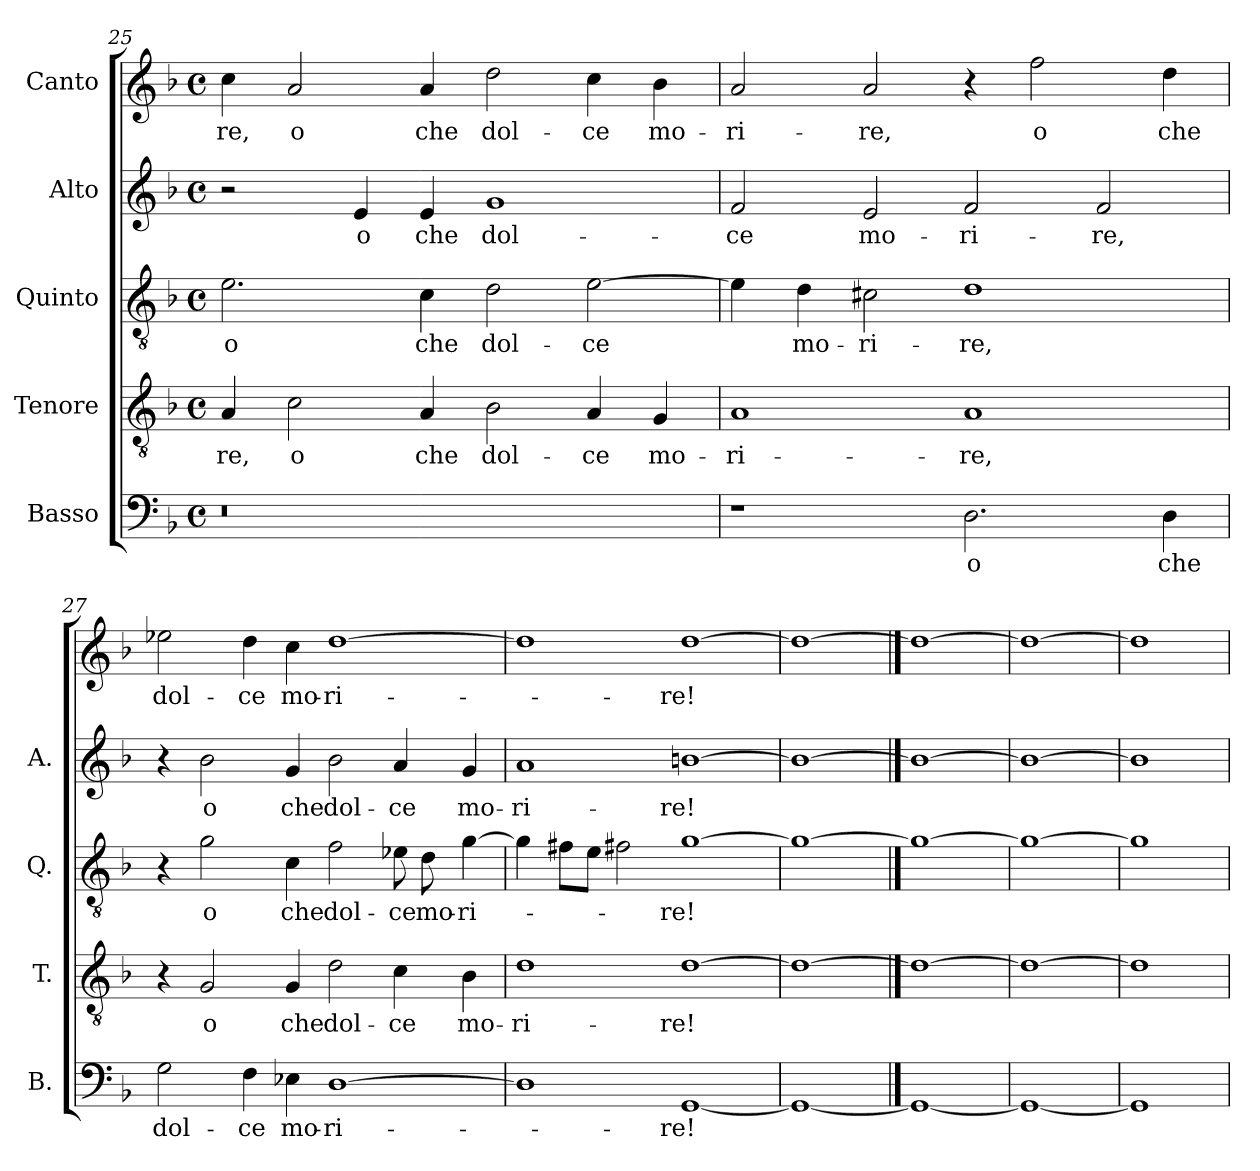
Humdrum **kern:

**kern	**text	**kern	**text	**kern	**text	**kern	**text	**kern	**text
*part5	*part5	*part4	*part4	*part3	*part3	*part2	*part2	*part1	*part1
*staff5	*staff5	*staff4	*staff4	*staff3	*staff3	*staff2	*staff2	*staff1	*staff1
*I"Basso	*	*I"Tenore	*	*I"Quinto	*	*I"Alto	*	*I"Canto	*
*I'B.	*	*I'T.	*	*I'Q.	*	*I'A.	*	*	*
*clefF4	*	*clefGv2	*	*clefGv2	*	*clefG2	*	*clefG2	*
*k[b-]	*	*k[b-]	*	*k[b-]	*	*k[b-]	*	*k[b-]	*
*F:	*	*F:	*	*F:	*	*F:	*	*F:	*
*M4/4	*	*M4/4	*	*M4/4	*	*M4/4	*	*M4/4	*
*met(c)	*	*met(c)	*	*met(c)	*	*met(c)	*	*met(c)	*
=25	=25	=25	=25	=25	=25	=25	=25	=25	=25
!LO:N:vis=0	!	!	!	!	!	!	!	!	!
1r	.	4A/	-re,	2.e\	o	2r	.	4cc\	-re,
.	.	2c\	o	.	.	.	.	2a/	o
.	.	.	.	.	.	4e/	o	.	.
.	.	4A/	che	4c\	che	4e/	che	4a/	che
1ryy	.	2B-\	dol-	2d\	dol-	1g/	dol-	2dd\	dol-
.	.	4A/	-ce	[2e\	-ce	.	.	4cc\	-ce
.	.	4G/	mo-	.	.	.	.	4b-\	mo-
=26	=26	=26	=26	=26	=26	=26	=26	=26	=26
1r	.	1A/	-ri-	4e\]	.	2f/	-ce	2a/	-ri-
.	.	.	.	4d\	mo-	.	.	.	.
.	.	.	.	2c#X\	-ri-	2e/	mo-	2a/	-re,
2.D\	o	1A/	-re,	1d\	-re,	2f/	-ri-	4r	.
.	.	.	.	.	.	.	.	2ff\	o
.	.	.	.	.	.	2f/	-re,	.	.
4D\	che	.	.	.	.	.	.	4dd\	che
=27	=27	=27	=27	=27	=27	=27	=27	=27	=27
2G\	dol-	4r	.	4r	.	4r	.	2ee-X\	dol-
.	.	2G/	o	2g\	o	2b-\	o	.	.
4F\	-ce	.	.	.	.	.	.	4dd\	-ce
4E-X\	mo-	4G/	che	4c\	che	4g/	che	4cc\	mo-
[1D\	-ri-	2d\	dol-	2f\	dol-	2b-\	dol-	[1dd\	-ri-
.	.	4c\	-ce	8e-X\	-ce	4a/	-ce	.	.
.	.	.	.	8d\	mo-	.	.	.	.
.	.	4B-\	mo-	[4g\	-ri-	4g/	mo-	.	.
=28	=28	=28	=28	=28	=28	=28	=28	=28	=28
1D\]	.	1d\	-ri-	4g\]	.	1a/	-ri-	1dd\]	.
.	.	.	.	8f#X\L	.	.	.	.	.
.	.	.	.	8e\J	.	.	.	.	.
.	.	.	.	2f#X\	.	.	.	.	.
[1GG/	-re!	[1d\	-re!	[1g\	-re!	[1bn\	-re!	[1dd\	-re!
=29	=29	=29	=29	=29	=29	=29	=29	=29	=29
1GG/_	.	1d\_	.	1g\_	.	1b\_	.	1dd\_	.
==30	==30	==30	==30	==30	==30	==30	==30	==30	==30
1GG/_	.	1d\_	.	1g\_	.	1b\_	.	1dd\_	.
=31	=31	=31	=31	=31	=31	=31	=31	=31	=31
1GG/_	.	1d\_	.	1g\_	.	1b\_	.	1dd\_	.
=32	=32	=32	=32	=32	=32	=32	=32	=32	=32
1GG/]	.	1d\]	.	1g\]	.	1b\]	.	1dd\]	.
=	=	=	=	=	=	=	=	=	=
*-	*-	*-	*-	*-	*-	*-	*-	*-	*-
